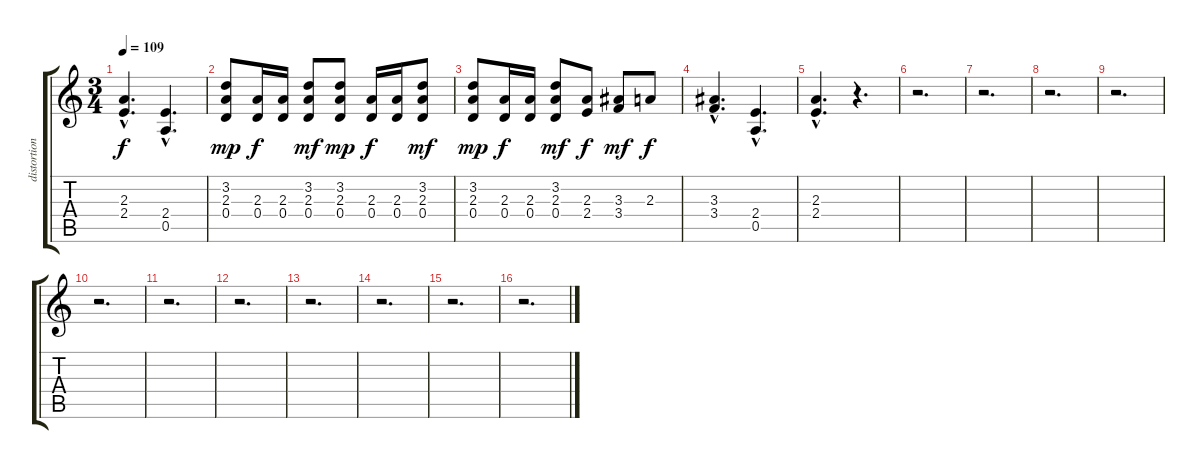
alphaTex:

\track ("distortion" "distortion") {instrument distortionguitar}
\staff {score tabs}
\tuning (E4 B3 G3 D3 A2 E2) {hide}
\ts (3 4)
\tempo 109
\clef g2
\ks c
(2.3{hac} 2.4{hac}).4{d dy f} (2.4{hac} 0.5{hac}).4{d} |
(3.2 2.3 0.4).8{dy mp} (2.3 0.4).16{dy f} (2.3 0.4).16 (3.2 2.3 0.4).8{dy mf} (3.2 2.3 0.4).8{dy mp} (2.3 0.4).16{dy f} (2.3 0.4).16 (3.2 2.3 0.4).8{dy mf} |
(3.2 2.3 0.4).8{dy mp} (2.3 0.4).16{dy f} (2.3 0.4).16 (3.2 2.3 0.4).8{dy mf} (2.3 2.4).8{dy f} (3.3 3.4).8{dy mf} 2.3.8{dy f} |
(3.3{hac} 3.4{hac}).4{d} (2.4{hac} 0.5{hac}).4{d} |
(2.3{hac} 2.4{hac}).4{d} r.4{d} |
r.2{d} |
r.2{d} |
r.2{d} |
r.2{d} |
r.2{d} |
r.2{d} |
r.2{d} |
r.2{d} |
r.2{d} |
r.2{d} |
r.2{d}
